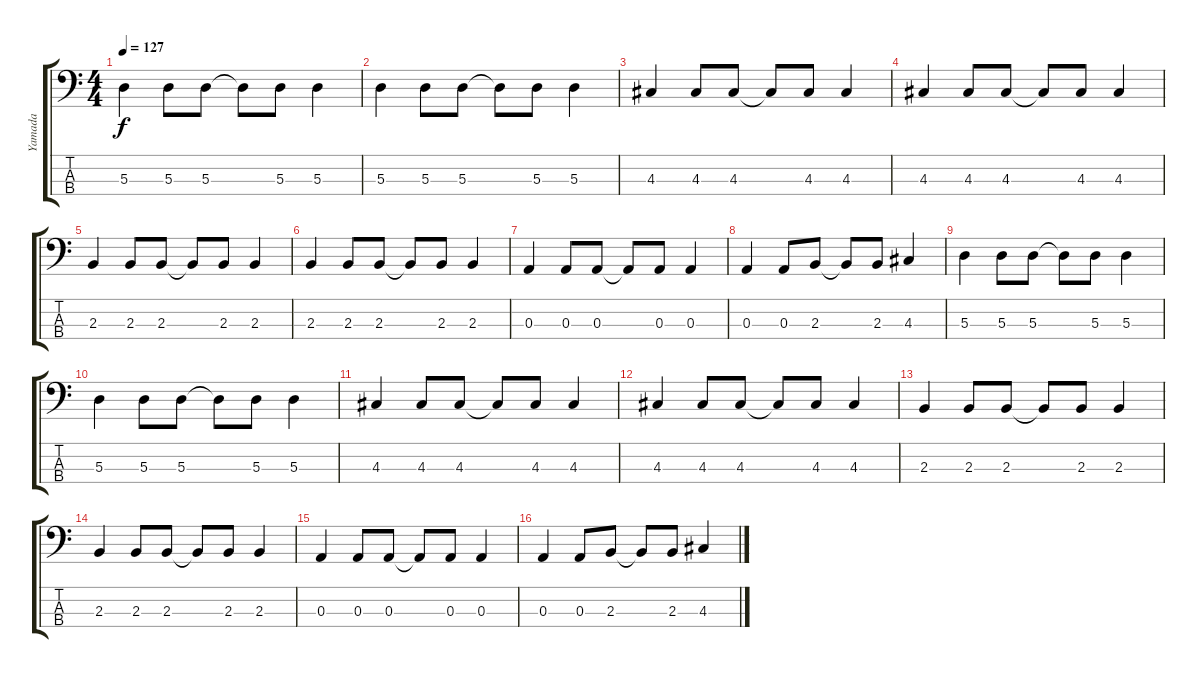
\track ("Yamada" "Yamada") {instrument electricbasspick}
\staff {score tabs}
\tuning (G2 D2 A1 E1) {hide}
\ts (4 4)
\tempo 127
\clef f4
\ks c
5.3.4{dy f} 5.3.8 5.3.8 5.3{t}.8 5.3.8 5.3.4 |
5.3.4 5.3.8 5.3.8 5.3{t}.8 5.3.8 5.3.4 |
4.3.4 4.3.8 4.3.8 4.3{t}.8 4.3.8 4.3.4 |
4.3.4 4.3.8 4.3.8 4.3{t}.8 4.3.8 4.3.4 |
2.3.4 2.3.8 2.3.8 2.3{t}.8 2.3.8 2.3.4 |
2.3.4 2.3.8 2.3.8 2.3{t}.8 2.3.8 2.3.4 |
0.3.4 0.3.8 0.3.8 0.3{t}.8 0.3.8 0.3.4 |
0.3.4 0.3.8 2.3.8 2.3{t}.8 2.3.8 4.3.4 |
5.3.4 5.3.8 5.3.8 5.3{t}.8 5.3.8 5.3.4 |
5.3.4 5.3.8 5.3.8 5.3{t}.8 5.3.8 5.3.4 |
4.3.4 4.3.8 4.3.8 4.3{t}.8 4.3.8 4.3.4 |
4.3.4 4.3.8 4.3.8 4.3{t}.8 4.3.8 4.3.4 |
2.3.4 2.3.8 2.3.8 2.3{t}.8 2.3.8 2.3.4 |
2.3.4 2.3.8 2.3.8 2.3{t}.8 2.3.8 2.3.4 |
0.3.4 0.3.8 0.3.8 0.3{t}.8 0.3.8 0.3.4 |
0.3.4 0.3.8 2.3.8 2.3{t}.8 2.3.8 4.3.4
